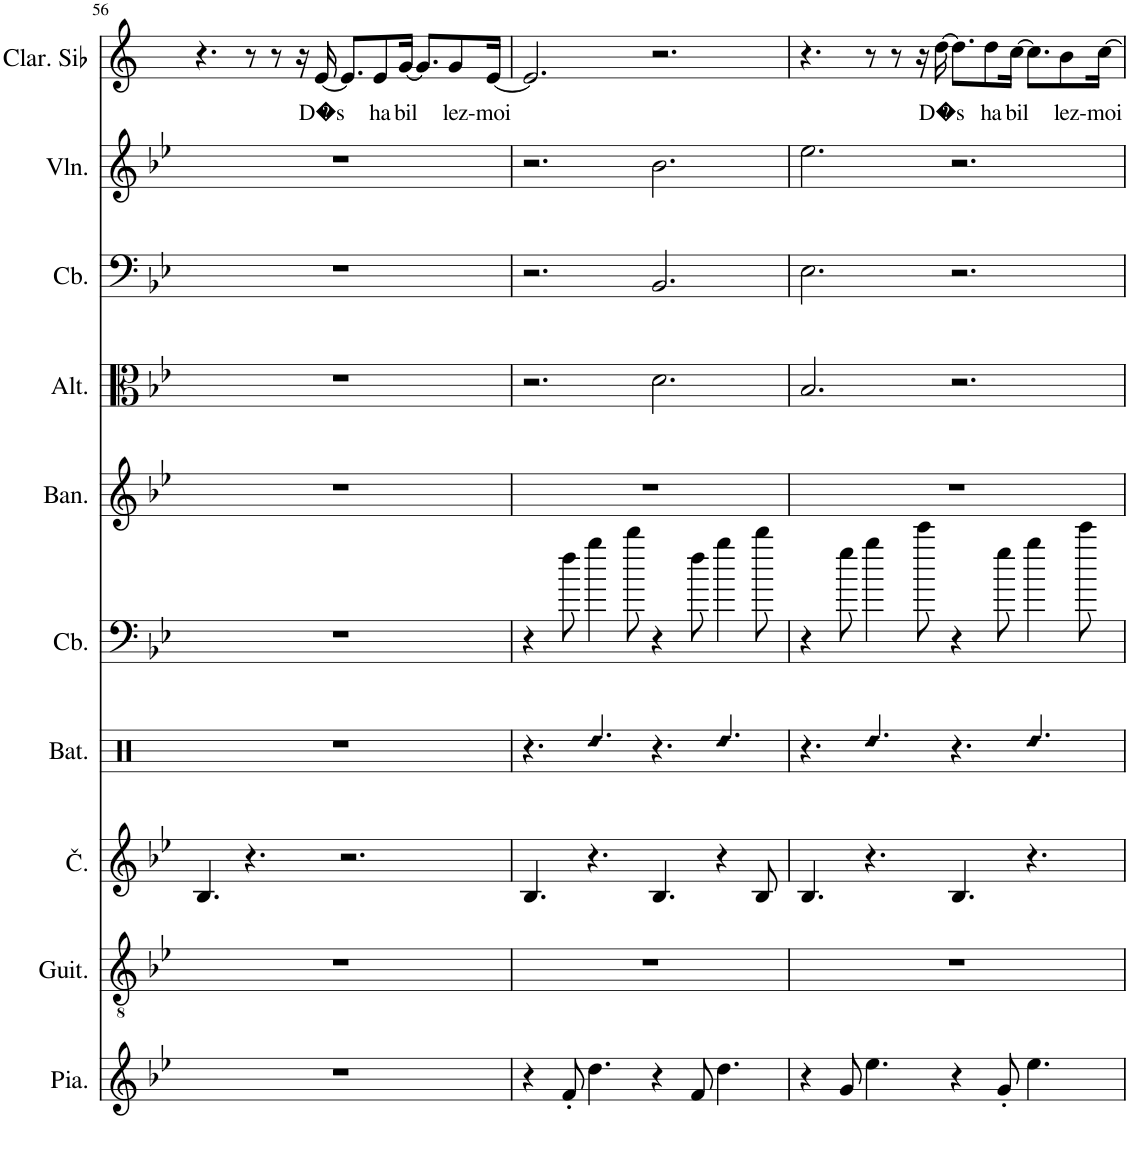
**kern	**kern	**kern	**kern	**kern	**kern	**kern	**kern	**kern	**kern	**text
*part10	*part9	*part8	*part7	*part6	*part5	*part4	*part3	*part2	*part1	*part1
*staff10	*staff9	*staff8	*staff7	*staff6	*staff5	*staff4	*staff3	*staff2	*staff1	*staff1
*I"Piano	*I"Guitare classique, Guitare	*I"Čelo, Basse ac�	*I"Batterie, Percu	*I"Contrebasse, Basse ac.	*I"Bandonéon, Synth�	*I"Alto, Viole	*I"Contrebasse, Basse	*I"Violon, Violon	*I"Clarinette en Sib	*
*I'Pia.	*I'Guit.	*	*I'Bat.	*I'Cb.	*I'Ban.	*I'Alt.	*I'Cb.	*I'Vln.	*I'Clar. Sib	*
!!LO:PB:g=z
*clefG2	*clefGv2	*clefG2	*clefX	*clefF4	*clefG2	*clefC3	*clefF4	*clefG2	*clefG2	*
*	*	*Trd14c24	*	*Trd7c12	*	*	*Trd7c12	*	*Trd1c2	*
*k[b-e-]	*k[b-e-]	*k[b-e-]	*k[]	*k[b-e-]	*k[b-e-]	*k[b-e-]	*k[b-e-]	*k[b-e-]	*k[]	*
*M12/8	*M12/8	*M12/8	*M12/8	*M12/8	*M12/8	*M12/8	*M12/8	*M12/8	*M12/8	*
=56	=56	=56	=56	=56	=56	=56	=56	=56	=56	=56
1.r	1.r	4.B-/	1.r	1.r	1.r	1.r	1.r	1.r	4.r	.
.	.	4.r	.	.	.	.	.	.	8r	.
.	.	.	.	.	.	.	.	.	8r	.
.	.	.	.	.	.	.	.	.	16r	.
!	!	!	!	!	!	!	!	!	!	!LO:LY:b
.	.	.	.	.	.	.	.	.	[16e/	D�s
.	.	2.r	.	.	.	.	.	.	8.e/L]	.
!	!	!	!	!	!	!	!	!	!	!LO:LY:b
.	.	.	.	.	.	.	.	.	8e/	ha
!	!	!	!	!	!	!	!	!	!	!LO:LY:b
.	.	.	.	.	.	.	.	.	[16g/Jk	bil
.	.	.	.	.	.	.	.	.	8.g/L]	.
!	!	!	!	!	!	!	!	!	!	!LO:LY:b
.	.	.	.	.	.	.	.	.	8g/	lez
!	!	!	!	!	!	!	!	!	!	!LO:LY:b
.	.	.	.	.	.	.	.	.	[16e/Jk	-moi
=57	=57	=57	=57	=57	=57	=57	=57	=57	=57	=57
4r	1.r	4.B-/	4.r	4r	1.r	2.r	2.r	2.r	2.e/]	.
8f'/	.	.	.	8ff\	.	.	.	.	.	.
!	!	!	!LO:N:head=diamond	!	!	!	!	!	!	!
4.dd\	.	4.r	4.Rdd/	4bb-\	.	.	.	.	.	.
.	.	.	.	8ddd\	.	.	.	.	.	.
4r	.	4.B-/	4.r	4r	.	2.d\	2.BB-/	2.b-\	2.r	.
8f/	.	.	.	8ff\	.	.	.	.	.	.
!	!	!	!LO:N:head=diamond	!	!	!	!	!	!	!
4.dd\	.	4r	4.Rdd/	4bb-\	.	.	.	.	.	.
.	.	8B-/	.	8ddd\	.	.	.	.	.	.
=58	=58	=58	=58	=58	=58	=58	=58	=58	=58	=58
4r	1.r	4.B-/	4.r	4r	1.r	2.B-/	2.E-\	2.ee-\	4.r	.
8g/	.	.	.	8gg\	.	.	.	.	.	.
!	!	!	!LO:N:head=diamond	!	!	!	!	!	!	!
4.ee-\	.	4.r	4.Rdd/	4bb-\	.	.	.	.	8r	.
.	.	.	.	.	.	.	.	.	8r	.
.	.	.	.	8eee-\	.	.	.	.	16r	.
!	!	!	!	!	!	!	!	!	!	!LO:LY:b
.	.	.	.	.	.	.	.	.	[16dd\	D�s
4r	.	4.B-/	4.r	4r	.	2.r	2.r	2.r	8.dd\L]	.
!	!	!	!	!	!	!	!	!	!	!LO:LY:b
.	.	.	.	.	.	.	.	.	8dd\	ha
8g'/	.	.	.	8gg\	.	.	.	.	.	.
!	!	!	!	!	!	!	!	!	!	!LO:LY:b
.	.	.	.	.	.	.	.	.	[16cc\Jk	bil
!	!	!	!LO:N:head=diamond	!	!	!	!	!	!	!
4.ee-\	.	4.r	4.Rdd/	4bb-\	.	.	.	.	8.cc\L]	.
!	!	!	!	!	!	!	!	!	!	!LO:LY:b
.	.	.	.	.	.	.	.	.	8b\	lez
.	.	.	.	8eee-\	.	.	.	.	.	.
!	!	!	!	!	!	!	!	!	!	!LO:LY:b
.	.	.	.	.	.	.	.	.	[16cc\Jk	-moi
=	=	=	=	=	=	=	=	=	=	=
*-	*-	*-	*-	*-	*-	*-	*-	*-	*-	*-
